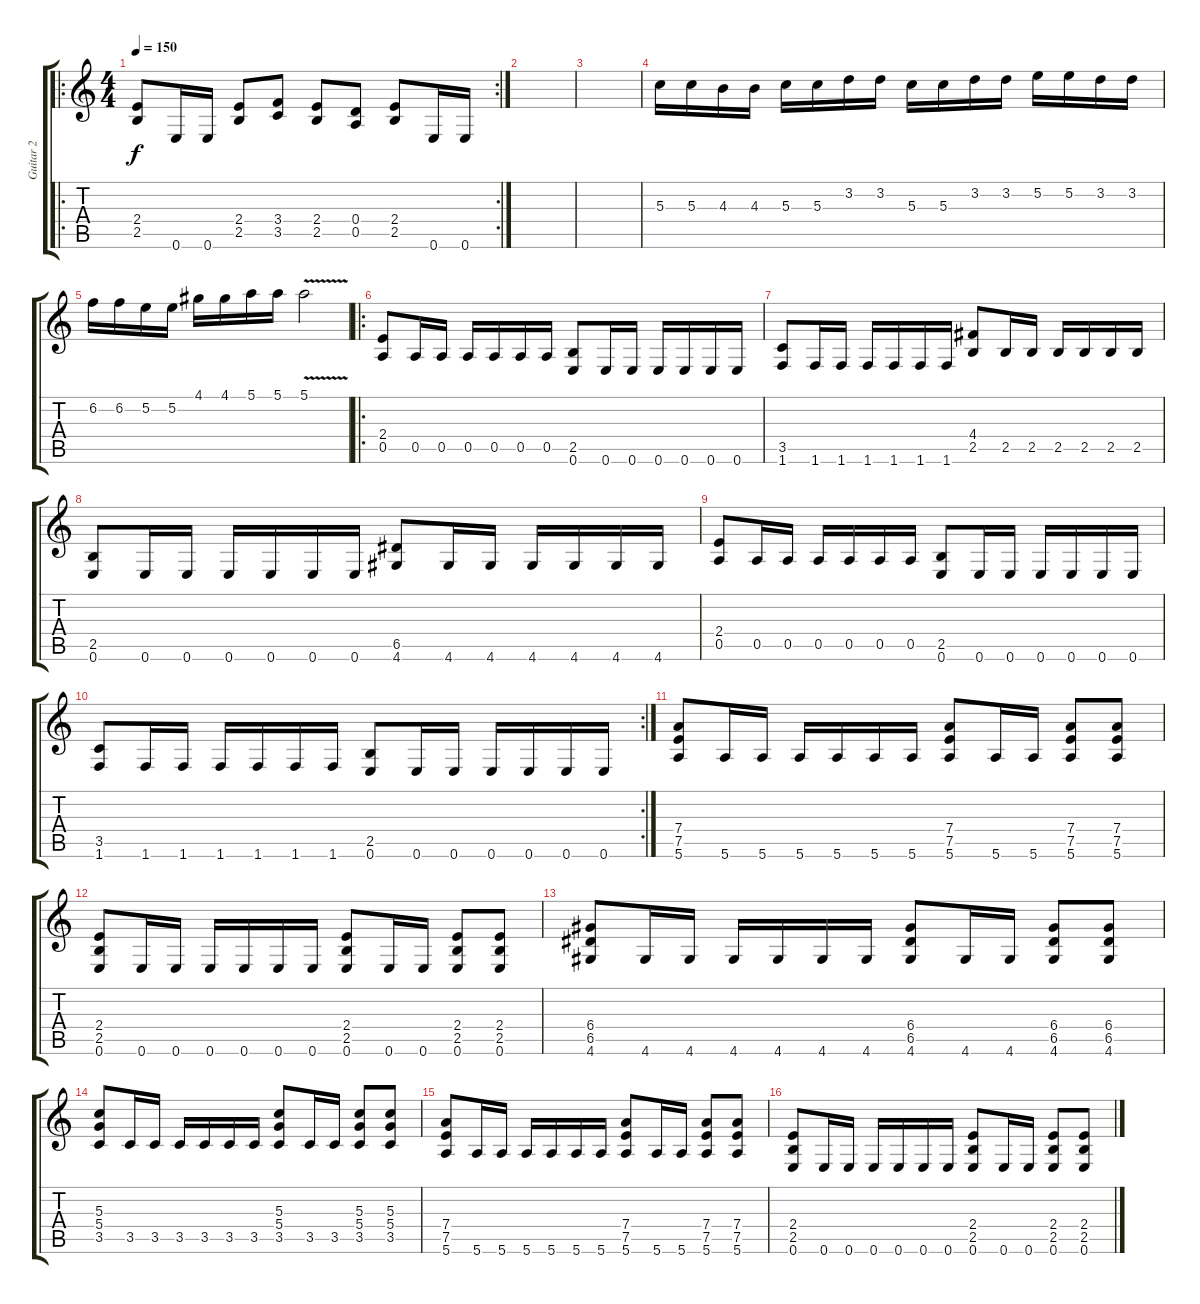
\track ("Guitar 2" "Guitar 2") {instrument distortionguitar}
\staff {score tabs}
\tuning (E4 B3 G3 D3 A2 E2) {hide}
\ro
\rc 2
\ts (4 4)
\tempo 150
\clef g2
\ks aminor
(2.4 2.5).8{dy f} 0.6.16 0.6.16 (2.4 2.5).8 (3.4 3.5).8 (2.4 2.5).8 (0.4 0.5).8 (2.4 2.5).8 0.6.16 0.6.16 |
|
|
5.3.16 5.3.16 4.3.16 4.3.16 5.3.16 5.3.16 3.2.16 3.2.16 5.3.16 5.3.16 3.2.16 3.2.16 5.2.16 5.2.16 3.2.16 3.2.16 |
6.2.16 6.2.16 5.2.16 5.2.16 4.1.16 4.1.16 5.1.16 5.1.16 5.1{v}.2 |
\ro
(2.4 0.5).8 0.5.16 0.5.16 0.5.16 0.5.16 0.5.16 0.5.16 (2.5 0.6).8 0.6.16 0.6.16 0.6.16 0.6.16 0.6.16 0.6.16 |
(3.5 1.6).8 1.6.16 1.6.16 1.6.16 1.6.16 1.6.16 1.6.16 (4.4 2.5).8 2.5.16 2.5.16 2.5.16 2.5.16 2.5.16 2.5.16 |
(2.5 0.6).8 0.6.16 0.6.16 0.6.16 0.6.16 0.6.16 0.6.16 (6.5 4.6).8 4.6.16 4.6.16 4.6.16 4.6.16 4.6.16 4.6.16 |
(2.4 0.5).8 0.5.16 0.5.16 0.5.16 0.5.16 0.5.16 0.5.16 (2.5 0.6).8 0.6.16 0.6.16 0.6.16 0.6.16 0.6.16 0.6.16 |
\rc 2
(3.5 1.6).8 1.6.16 1.6.16 1.6.16 1.6.16 1.6.16 1.6.16 (2.5 0.6).8 0.6.16 0.6.16 0.6.16 0.6.16 0.6.16 0.6.16 |
(7.4 7.5 5.6).8 5.6.16 5.6.16 5.6.16 5.6.16 5.6.16 5.6.16 (7.4 7.5 5.6).8 5.6.16 5.6.16 (7.4 7.5 5.6).8 (7.4 7.5 5.6).8 |
(2.4 2.5 0.6).8 0.6.16 0.6.16 0.6.16 0.6.16 0.6.16 0.6.16 (2.4 2.5 0.6).8 0.6.16 0.6.16 (2.4 2.5 0.6).8 (2.4 2.5 0.6).8 |
(6.4 6.5 4.6).8 4.6.16 4.6.16 4.6.16 4.6.16 4.6.16 4.6.16 (6.4 6.5 4.6).8 4.6.16 4.6.16 (6.4 6.5 4.6).8 (6.4 6.5 4.6).8 |
(5.3 5.4 3.5).8 3.5.16 3.5.16 3.5.16 3.5.16 3.5.16 3.5.16 (5.3 5.4 3.5).8 3.5.16 3.5.16 (5.3 5.4 3.5).8 (5.3 5.4 3.5).8 |
(7.4 7.5 5.6).8 5.6.16 5.6.16 5.6.16 5.6.16 5.6.16 5.6.16 (7.4 7.5 5.6).8 5.6.16 5.6.16 (7.4 7.5 5.6).8 (7.4 7.5 5.6).8 |
(2.4 2.5 0.6).8 0.6.16 0.6.16 0.6.16 0.6.16 0.6.16 0.6.16 (2.4 2.5 0.6).8 0.6.16 0.6.16 (2.4 2.5 0.6).8 (2.4 2.5 0.6).8
